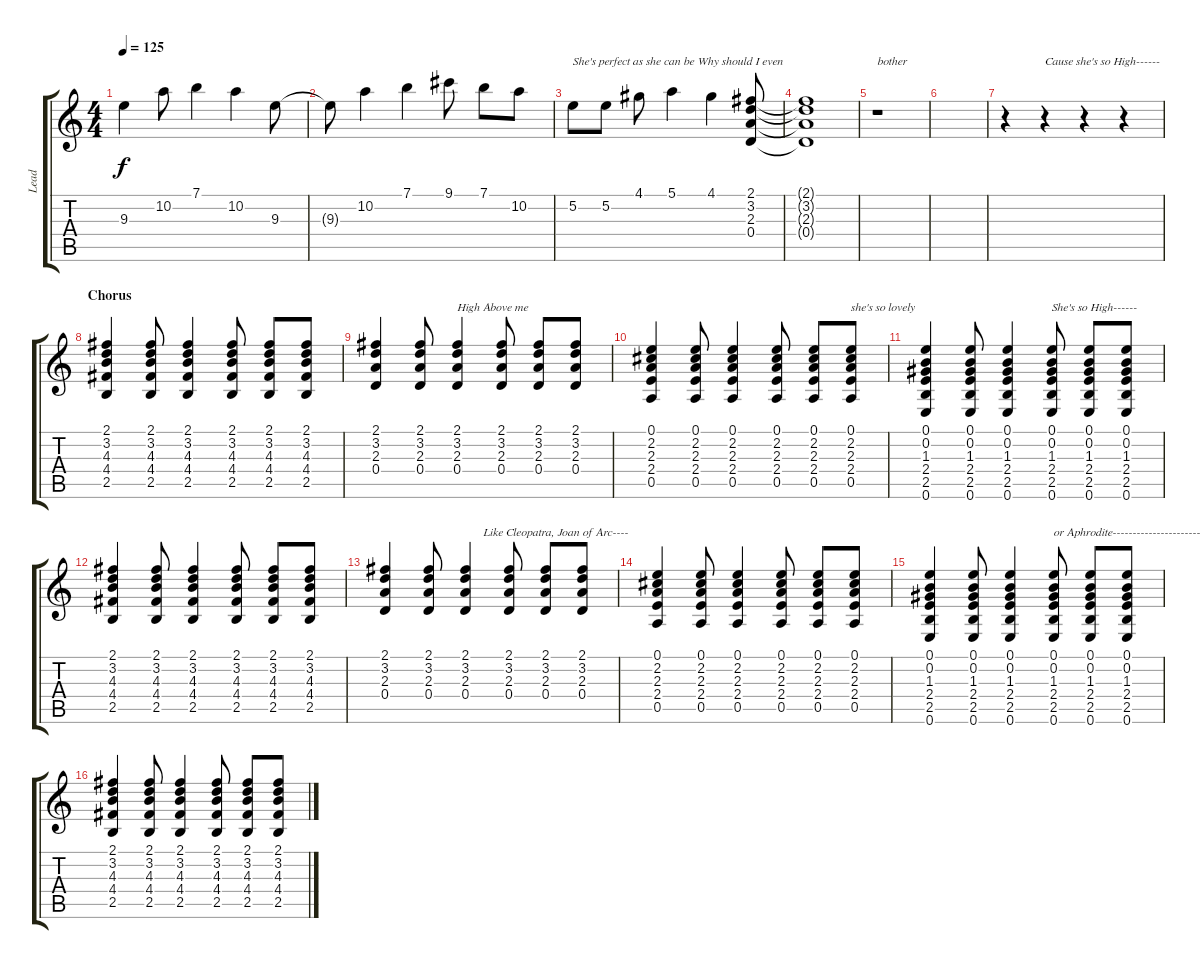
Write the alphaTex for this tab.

\track ("Lead" "Lead") {instrument electricguitarjazz}
\staff {score tabs}
\tuning (E4 B3 G3 D3 A2 E2) {hide}
\ts (4 4)
\tempo 125
\clef g2
\ks c
9.3.4{dy f} 10.2.8 7.1.4 10.2.4 9.3.8 |
9.3{t}.8 10.2.4 7.1.4 9.1.8 7.1.8 10.2.8 |
5.2.8{txt "She's perfect as she can be Why should I even"} 5.2.8 4.1.8 5.1.4 4.1.4 (2.1 3.2 2.3 0.4).8 |
(2.1{t} 3.2{t} 2.3{t} 0.4{t}).1 |
r.1{txt "bother"} |
|
r.4 r.4{txt "Cause she's so High------"} r.4 r.4 |
\section ("" "Chorus")
(2.1 3.2 4.3 4.4 2.5).4 (2.1 3.2 4.3 4.4 2.5).8 (2.1 3.2 4.3 4.4 2.5).4 (2.1 3.2 4.3 4.4 2.5).8 (2.1 3.2 4.3 4.4 2.5).8 (2.1 3.2 4.3 4.4 2.5).8 |
(2.1 3.2 2.3 0.4).4 (2.1 3.2 2.3 0.4).8 (2.1 3.2 2.3 0.4).4{txt "High Above me"} (2.1 3.2 2.3 0.4).8 (2.1 3.2 2.3 0.4).8 (2.1 3.2 2.3 0.4).8 |
(0.1 2.2 2.3 2.4 0.5).4 (0.1 2.2 2.3 2.4 0.5).8 (0.1 2.2 2.3 2.4 0.5).4 (0.1 2.2 2.3 2.4 0.5).8 (0.1 2.2 2.3 2.4 0.5).8 (0.1 2.2 2.3 2.4 0.5).8{txt "she's so lovely"} |
(0.1 0.2 1.3 2.4 2.5 0.6).4 (0.1 0.2 1.3 2.4 2.5 0.6).8 (0.1 0.2 1.3 2.4 2.5 0.6).4 (0.1 0.2 1.3 2.4 2.5 0.6).8{txt "She's so High------"} (0.1 0.2 1.3 2.4 2.5 0.6).8 (0.1 0.2 1.3 2.4 2.5 0.6).8 |
(2.1 3.2 4.3 4.4 2.5).4 (2.1 3.2 4.3 4.4 2.5).8 (2.1 3.2 4.3 4.4 2.5).4 (2.1 3.2 4.3 4.4 2.5).8 (2.1 3.2 4.3 4.4 2.5).8 (2.1 3.2 4.3 4.4 2.5).8 |
(2.1 3.2 2.3 0.4).4 (2.1 3.2 2.3 0.4).8 (2.1 3.2 2.3 0.4).4{txt "      Like Cleopatra, Joan of Arc----"} (2.1 3.2 2.3 0.4).8 (2.1 3.2 2.3 0.4).8 (2.1 3.2 2.3 0.4).8 |
(0.1 2.2 2.3 2.4 0.5).4 (0.1 2.2 2.3 2.4 0.5).8 (0.1 2.2 2.3 2.4 0.5).4 (0.1 2.2 2.3 2.4 0.5).8 (0.1 2.2 2.3 2.4 0.5).8 (0.1 2.2 2.3 2.4 0.5).8 |
(0.1 0.2 1.3 2.4 2.5 0.6).4 (0.1 0.2 1.3 2.4 2.5 0.6).8 (0.1 0.2 1.3 2.4 2.5 0.6).4 (0.1 0.2 1.3 2.4 2.5 0.6).8{txt "or Aphrodite-----------------------"} (0.1 0.2 1.3 2.4 2.5 0.6).8 (0.1 0.2 1.3 2.4 2.5 0.6).8 |
(2.1 3.2 4.3 4.4 2.5).4 (2.1 3.2 4.3 4.4 2.5).8 (2.1 3.2 4.3 4.4 2.5).4 (2.1 3.2 4.3 4.4 2.5).8 (2.1 3.2 4.3 4.4 2.5).8 (2.1 3.2 4.3 4.4 2.5).8
